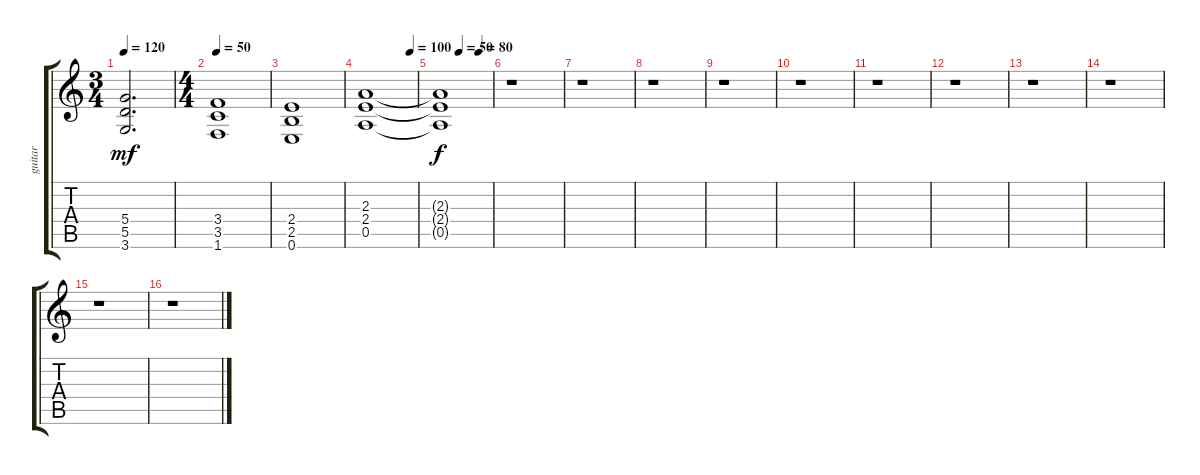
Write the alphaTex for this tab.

\track ("guitar" "guitar") {instrument overdrivenguitar}
\staff {score tabs}
\tuning (E4 B3 G3 D3 A2 E2) {hide}
\ts (3 4)
\tempo 120
\clef g2
\ks c
(5.4 5.5 3.6).2{d dy mf} |
\ts (4 4)
\tempo 50
(3.4 3.5 1.6).1 |
(2.4 2.5 0.6).1 |
\tempo (100 0.875)
(2.3 2.4 0.5).1 |
\tempo (80 0.75)
\tempo (50 0.375)
(2.3{t} 2.4{t} 0.5{t}).1{dy f} |
r.1 |
r.1 |
r.1 |
r.1 |
r.1 |
r.1 |
r.1 |
r.1 |
r.1 |
r.1 |
r.1
